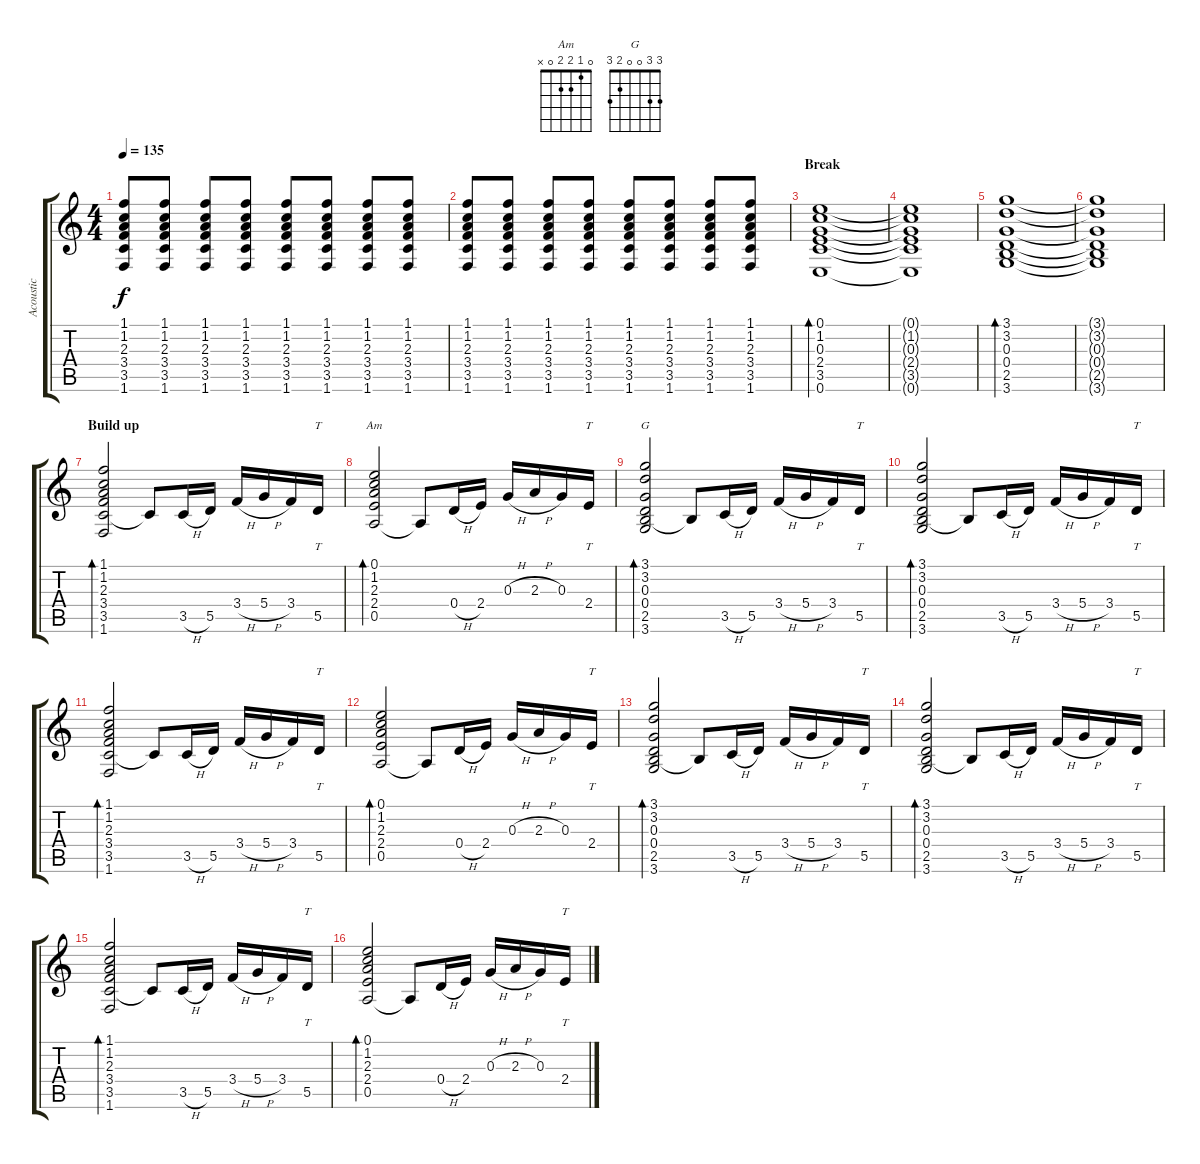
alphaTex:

\track ("Acoustic" "Acoustic") {instrument acousticguitarnylon}
\staff {score tabs}
\tuning (E4 B3 G3 D3 A2 E2) {hide}
\chord ("Am" 0 1 2 2 0 x)
\chord ("G" 3 3 0 0 2 3)
\ts (4 4)
\tempo 135
\clef g2
\ks c
(1.1 1.2 2.3 3.4 3.5 1.6).8{dy f} (1.1 1.2 2.3 3.4 3.5 1.6).8 (1.1 1.2 2.3 3.4 3.5 1.6).8 (1.1 1.2 2.3 3.4 3.5 1.6).8 (1.1 1.2 2.3 3.4 3.5 1.6).8 (1.1 1.2 2.3 3.4 3.5 1.6).8 (1.1 1.2 2.3 3.4 3.5 1.6).8 (1.1 1.2 2.3 3.4 3.5 1.6).8 |
(1.1 1.2 2.3 3.4 3.5 1.6).8 (1.1 1.2 2.3 3.4 3.5 1.6).8 (1.1 1.2 2.3 3.4 3.5 1.6).8 (1.1 1.2 2.3 3.4 3.5 1.6).8 (1.1 1.2 2.3 3.4 3.5 1.6).8 (1.1 1.2 2.3 3.4 3.5 1.6).8 (1.1 1.2 2.3 3.4 3.5 1.6).8 (1.1 1.2 2.3 3.4 3.5 1.6).8 |
\section ("" "Break")
(0.1 1.2 0.3 2.4 3.5 0.6).1{bd 480} |
(0.1{t} 1.2{t} 0.3{t} 2.4{t} 3.5{t} 0.6{t}).1 |
(3.1 3.2 0.3 0.4 2.5 3.6).1{bd 480} |
(3.1{t} 3.2{t} 0.3{t} 0.4{t} 2.5{t} 3.6{t}).1 |
\section ("" "Build up")
(1.1 1.2 2.3 3.4 3.5 1.6).2{bd 480} 3.5{t}.8 3.5{h}.16 5.5.16 3.4{h}.16 5.4{h}.16 3.4.16 5.5.16{tt} |
(0.1 1.2 2.3 2.4 0.5).2{bd 480 ch "Am"} 0.5{t}.8 0.4{h}.16 2.4.16 0.3{h}.16 2.3{h}.16 0.3.16 2.4.16{tt} |
(3.1 3.2 0.3 0.4 2.5 3.6).2{bd 480 ch "G"} 2.5{t}.8 3.5{h}.16 5.5.16 3.4{h}.16 5.4{h}.16 3.4.16 5.5.16{tt} |
(3.1 3.2 0.3 0.4 2.5 3.6).2{bd 480} 2.5{t}.8 3.5{h}.16 5.5.16 3.4{h}.16 5.4{h}.16 3.4.16 5.5.16{tt} |
(1.1 1.2 2.3 3.4 3.5 1.6).2{bd 480} 3.5{t}.8 3.5{h}.16 5.5.16 3.4{h}.16 5.4{h}.16 3.4.16 5.5.16{tt} |
(0.1 1.2 2.3 2.4 0.5).2{bd 480} 0.5{t}.8 0.4{h}.16 2.4.16 0.3{h}.16 2.3{h}.16 0.3.16 2.4.16{tt} |
(3.1 3.2 0.3 0.4 2.5 3.6).2{bd 480} 2.5{t}.8 3.5{h}.16 5.5.16 3.4{h}.16 5.4{h}.16 3.4.16 5.5.16{tt} |
(3.1 3.2 0.3 0.4 2.5 3.6).2{bd 480} 2.5{t}.8 3.5{h}.16 5.5.16 3.4{h}.16 5.4{h}.16 3.4.16 5.5.16{tt} |
(1.1 1.2 2.3 3.4 3.5 1.6).2{bd 480} 3.5{t}.8 3.5{h}.16 5.5.16 3.4{h}.16 5.4{h}.16 3.4.16 5.5.16{tt} |
(0.1 1.2 2.3 2.4 0.5).2{bd 480} 0.5{t}.8 0.4{h}.16 2.4.16 0.3{h}.16 2.3{h}.16 0.3.16 2.4.16{tt}
